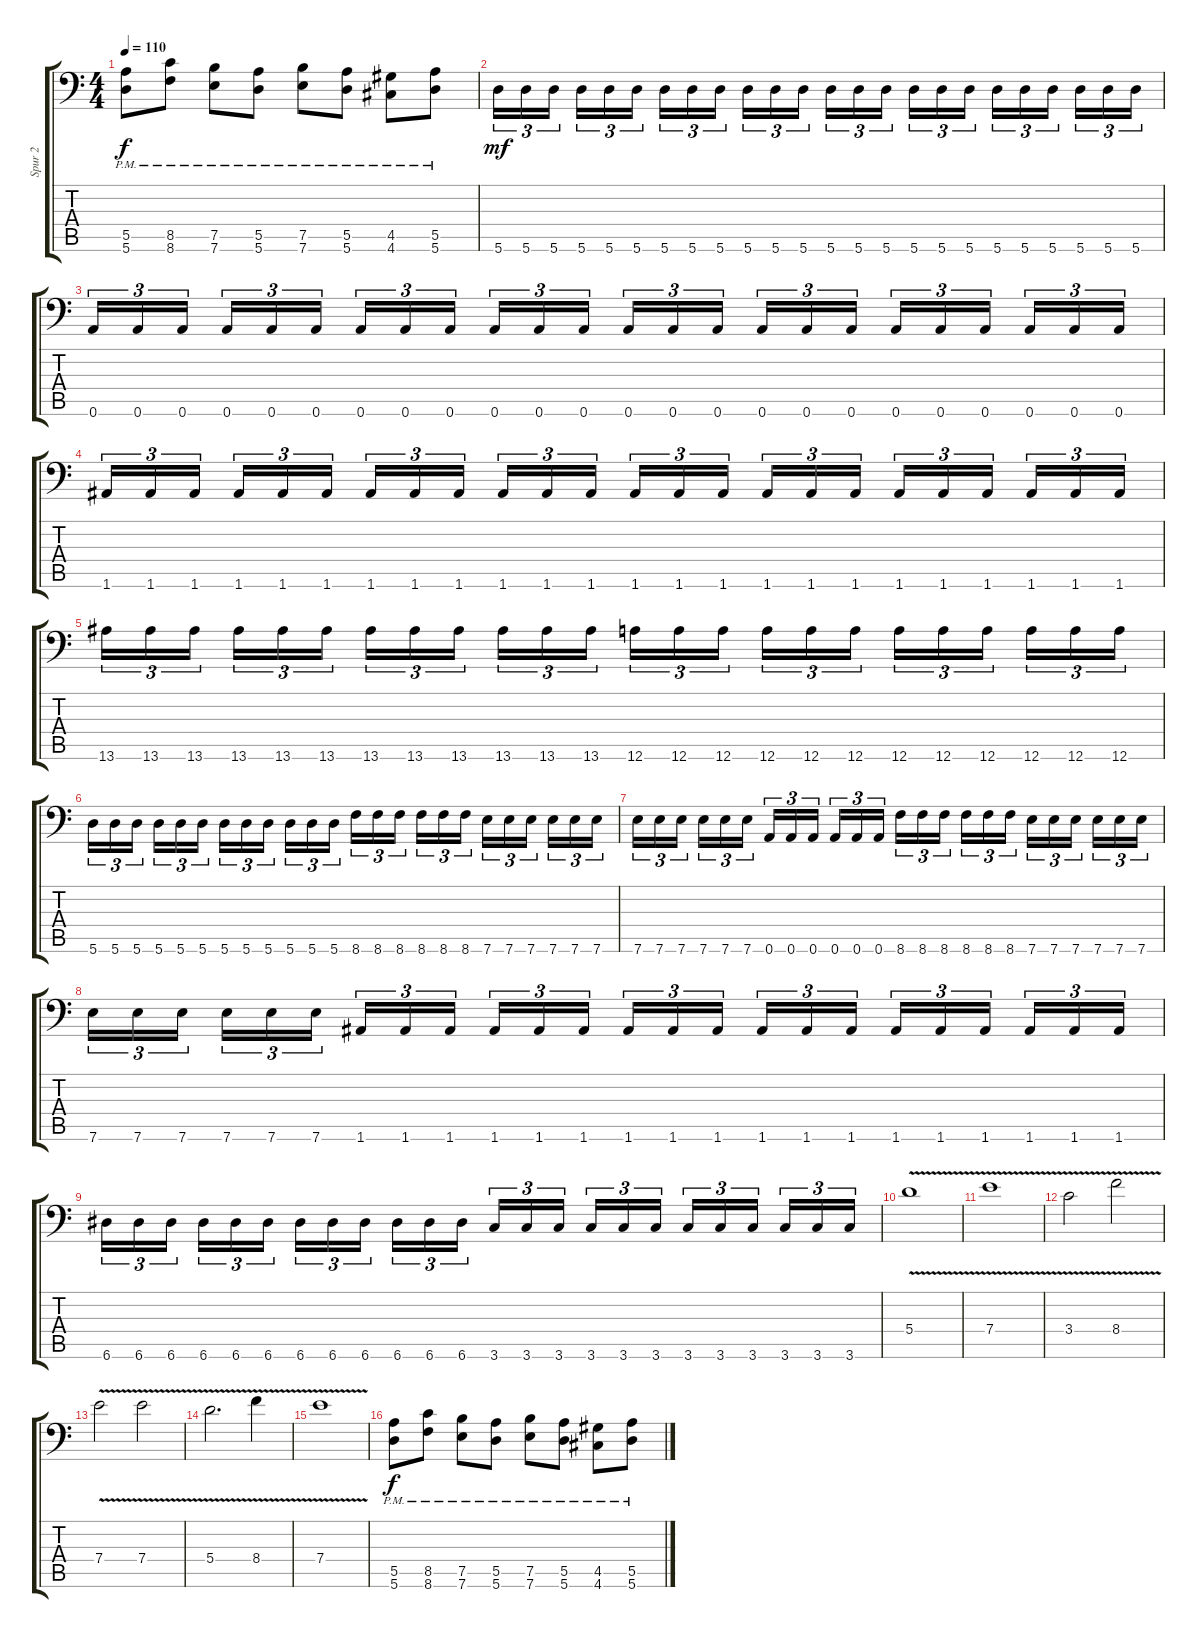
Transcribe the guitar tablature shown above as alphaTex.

\track ("Spur 2" "Spur 2") {instrument distortionguitar}
\staff {score tabs}
\tuning (B3 Gb3 D3 A2 E2 A1) {hide}
\ts (4 4)
\tempo 110
\clef f4
\ks c
(5.5{pm} 5.6{pm}).8{dy f} (8.5{pm} 8.6{pm}).8 (7.5{pm} 7.6{pm}).8 (5.5{pm} 5.6{pm}).8 (7.5{pm} 7.6{pm}).8 (5.5{pm} 5.6{pm}).8 (4.5{pm} 4.6{pm}).8 (5.5{pm} 5.6{pm}).8 |
5.6.16{tu (3 2) dy mf} 5.6.16{tu (3 2)} 5.6.16{tu (3 2) beam splitsecondary} 5.6.16{tu (3 2)} 5.6.16{tu (3 2)} 5.6.16{tu (3 2)} 5.6.16{tu (3 2)} 5.6.16{tu (3 2)} 5.6.16{tu (3 2) beam splitsecondary} 5.6.16{tu (3 2)} 5.6.16{tu (3 2)} 5.6.16{tu (3 2)} 5.6.16{tu (3 2)} 5.6.16{tu (3 2)} 5.6.16{tu (3 2) beam splitsecondary} 5.6.16{tu (3 2)} 5.6.16{tu (3 2)} 5.6.16{tu (3 2)} 5.6.16{tu (3 2)} 5.6.16{tu (3 2)} 5.6.16{tu (3 2) beam splitsecondary} 5.6.16{tu (3 2)} 5.6.16{tu (3 2)} 5.6.16{tu (3 2)} |
0.6.16{tu (3 2)} 0.6.16{tu (3 2)} 0.6.16{tu (3 2) beam splitsecondary} 0.6.16{tu (3 2)} 0.6.16{tu (3 2)} 0.6.16{tu (3 2)} 0.6.16{tu (3 2)} 0.6.16{tu (3 2)} 0.6.16{tu (3 2) beam splitsecondary} 0.6.16{tu (3 2)} 0.6.16{tu (3 2)} 0.6.16{tu (3 2)} 0.6.16{tu (3 2)} 0.6.16{tu (3 2)} 0.6.16{tu (3 2) beam splitsecondary} 0.6.16{tu (3 2)} 0.6.16{tu (3 2)} 0.6.16{tu (3 2)} 0.6.16{tu (3 2)} 0.6.16{tu (3 2)} 0.6.16{tu (3 2) beam splitsecondary} 0.6.16{tu (3 2)} 0.6.16{tu (3 2)} 0.6.16{tu (3 2)} |
1.6.16{tu (3 2)} 1.6.16{tu (3 2)} 1.6.16{tu (3 2) beam splitsecondary} 1.6.16{tu (3 2)} 1.6.16{tu (3 2)} 1.6.16{tu (3 2)} 1.6.16{tu (3 2)} 1.6.16{tu (3 2)} 1.6.16{tu (3 2) beam splitsecondary} 1.6.16{tu (3 2)} 1.6.16{tu (3 2)} 1.6.16{tu (3 2)} 1.6.16{tu (3 2)} 1.6.16{tu (3 2)} 1.6.16{tu (3 2) beam splitsecondary} 1.6.16{tu (3 2)} 1.6.16{tu (3 2)} 1.6.16{tu (3 2)} 1.6.16{tu (3 2)} 1.6.16{tu (3 2)} 1.6.16{tu (3 2) beam splitsecondary} 1.6.16{tu (3 2)} 1.6.16{tu (3 2)} 1.6.16{tu (3 2)} |
13.6.16{tu (3 2)} 13.6.16{tu (3 2)} 13.6.16{tu (3 2) beam splitsecondary} 13.6.16{tu (3 2)} 13.6.16{tu (3 2)} 13.6.16{tu (3 2)} 13.6.16{tu (3 2)} 13.6.16{tu (3 2)} 13.6.16{tu (3 2) beam splitsecondary} 13.6.16{tu (3 2)} 13.6.16{tu (3 2)} 13.6.16{tu (3 2)} 12.6.16{tu (3 2)} 12.6.16{tu (3 2)} 12.6.16{tu (3 2) beam splitsecondary} 12.6.16{tu (3 2)} 12.6.16{tu (3 2)} 12.6.16{tu (3 2)} 12.6.16{tu (3 2)} 12.6.16{tu (3 2)} 12.6.16{tu (3 2) beam splitsecondary} 12.6.16{tu (3 2)} 12.6.16{tu (3 2)} 12.6.16{tu (3 2)} |
5.6.16{tu (3 2)} 5.6.16{tu (3 2)} 5.6.16{tu (3 2) beam splitsecondary} 5.6.16{tu (3 2)} 5.6.16{tu (3 2)} 5.6.16{tu (3 2)} 5.6.16{tu (3 2)} 5.6.16{tu (3 2)} 5.6.16{tu (3 2) beam splitsecondary} 5.6.16{tu (3 2)} 5.6.16{tu (3 2)} 5.6.16{tu (3 2)} 8.6.16{tu (3 2)} 8.6.16{tu (3 2)} 8.6.16{tu (3 2) beam splitsecondary} 8.6.16{tu (3 2)} 8.6.16{tu (3 2)} 8.6.16{tu (3 2)} 7.6.16{tu (3 2)} 7.6.16{tu (3 2)} 7.6.16{tu (3 2) beam splitsecondary} 7.6.16{tu (3 2)} 7.6.16{tu (3 2)} 7.6.16{tu (3 2)} |
7.6.16{tu (3 2)} 7.6.16{tu (3 2)} 7.6.16{tu (3 2) beam splitsecondary} 7.6.16{tu (3 2)} 7.6.16{tu (3 2)} 7.6.16{tu (3 2)} 0.6.16{tu (3 2)} 0.6.16{tu (3 2)} 0.6.16{tu (3 2) beam splitsecondary} 0.6.16{tu (3 2)} 0.6.16{tu (3 2)} 0.6.16{tu (3 2)} 8.6.16{tu (3 2)} 8.6.16{tu (3 2)} 8.6.16{tu (3 2) beam splitsecondary} 8.6.16{tu (3 2)} 8.6.16{tu (3 2)} 8.6.16{tu (3 2)} 7.6.16{tu (3 2)} 7.6.16{tu (3 2)} 7.6.16{tu (3 2) beam splitsecondary} 7.6.16{tu (3 2)} 7.6.16{tu (3 2)} 7.6.16{tu (3 2)} |
7.6.16{tu (3 2)} 7.6.16{tu (3 2)} 7.6.16{tu (3 2) beam splitsecondary} 7.6.16{tu (3 2)} 7.6.16{tu (3 2)} 7.6.16{tu (3 2)} 1.6.16{tu (3 2)} 1.6.16{tu (3 2)} 1.6.16{tu (3 2) beam splitsecondary} 1.6.16{tu (3 2)} 1.6.16{tu (3 2)} 1.6.16{tu (3 2)} 1.6.16{tu (3 2)} 1.6.16{tu (3 2)} 1.6.16{tu (3 2) beam splitsecondary} 1.6.16{tu (3 2)} 1.6.16{tu (3 2)} 1.6.16{tu (3 2)} 1.6.16{tu (3 2)} 1.6.16{tu (3 2)} 1.6.16{tu (3 2) beam splitsecondary} 1.6.16{tu (3 2)} 1.6.16{tu (3 2)} 1.6.16{tu (3 2)} |
6.6.16{tu (3 2)} 6.6.16{tu (3 2)} 6.6.16{tu (3 2) beam splitsecondary} 6.6.16{tu (3 2)} 6.6.16{tu (3 2)} 6.6.16{tu (3 2)} 6.6.16{tu (3 2)} 6.6.16{tu (3 2)} 6.6.16{tu (3 2) beam splitsecondary} 6.6.16{tu (3 2)} 6.6.16{tu (3 2)} 6.6.16{tu (3 2)} 3.6.16{tu (3 2)} 3.6.16{tu (3 2)} 3.6.16{tu (3 2) beam splitsecondary} 3.6.16{tu (3 2)} 3.6.16{tu (3 2)} 3.6.16{tu (3 2)} 3.6.16{tu (3 2)} 3.6.16{tu (3 2)} 3.6.16{tu (3 2) beam splitsecondary} 3.6.16{tu (3 2)} 3.6.16{tu (3 2)} 3.6.16{tu (3 2)} |
5.4{v}.1 |
7.4{v}.1 |
3.4{v}.2 8.4{v}.2 |
7.4{v}.2 7.4{v}.2 |
5.4{v}.2{d} 8.4{v}.4 |
7.4{v}.1 |
(5.5{pm} 5.6{pm}).8{dy f} (8.5{pm} 8.6{pm}).8 (7.5{pm} 7.6{pm}).8 (5.5{pm} 5.6{pm}).8 (7.5{pm} 7.6{pm}).8 (5.5{pm} 5.6{pm}).8 (4.5{pm} 4.6{pm}).8 (5.5{pm} 5.6{pm}).8
